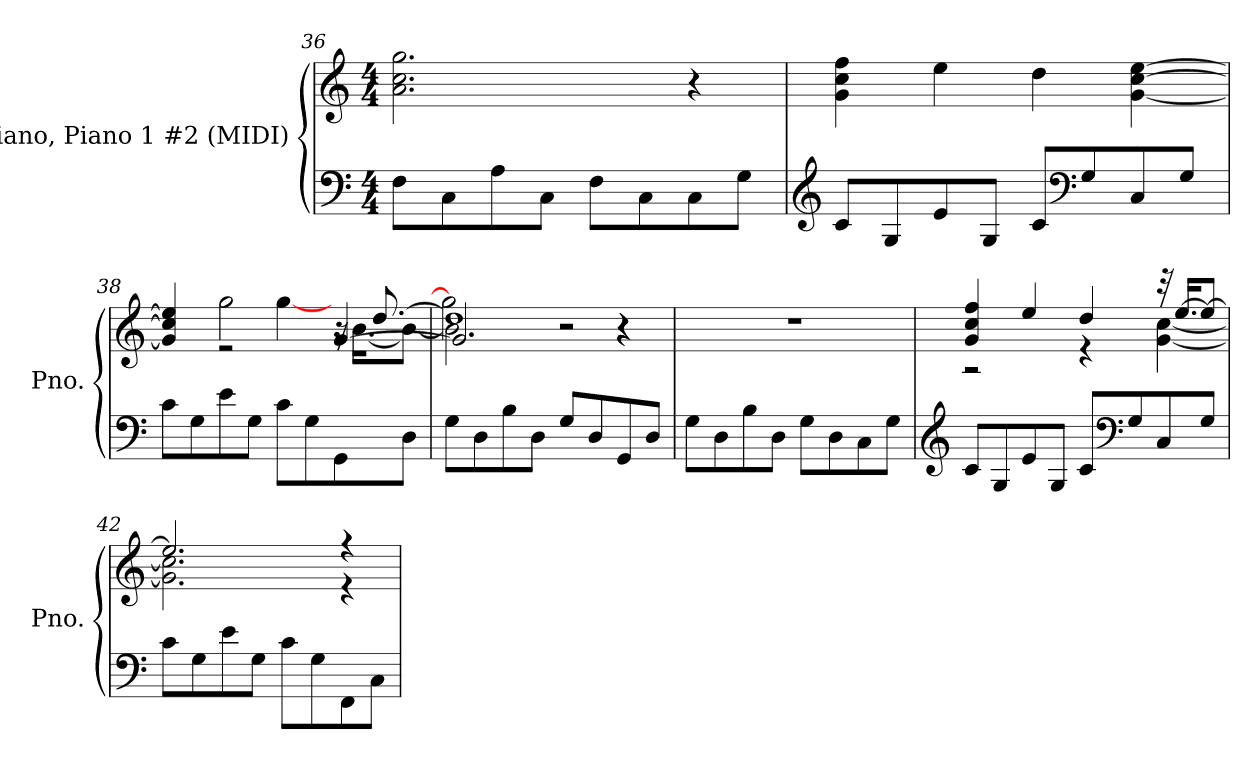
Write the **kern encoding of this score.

**kern	**kern
*part1	*part1
*staff2	*staff1
*I"Piano, Piano 1 #2 (MIDI)	*
*I'Pno.	*
*clefF4	*clefG2
*k[]	*k[]
*M4/4	*M4/4
=36	=36
8F\L	2.a\ 2.cc\ 2.gg\
8C\	.
8A\	.
8C\J	.
8F\L	.
8C\	.
8C\	4r
8G\J	.
!!LO:LB:g=z
=37	=37
*clefG2	*
8c/L	4g\ 4cc\ 4ff\
8G/	.
8e/	4ee\
8G/J	.
8c/L	4dd\
*clefF4	*
8G/	.
8C/	[4g\ [4cc\ [4ee\
8G/J	.
=38	=38
*	*^
*	*	*^
*	*	*	*^
8c\L	4g/] 4cc/] 4ee/]	4ryy	2.ryy	2ryy
8G\	.	.	.	.
8e\	2re	2gg\	.	.
8G\J	.	.	.	.
8c\L	.	.	.	[4gg\
8G\	.	.	.	.
8GG\	16r	32ryy	[4g/	4ryy
.	.	[16.b\KL	.	.
.	[8.dd/	.	.	.
8D\J	.	8b\J_	.	.
=39	=39	=39	=39	=39
8G\L	1dd]	2.b\]	2.g/]	2gg\]
8D\	.	.	.	.
8B\	.	.	.	.
8D\J	.	.	.	.
8G/L	.	.	.	2r
8D/	.	.	.	.
8GG/	.	4r	4r	.
8D/J	.	.	.	.
*	*v	*v	*v	*v
=40	=40
8G\L	1r
8D\	.
8B\	.
8D\J	.
8G\L	.
8D\	.
8C\	.
8G\J	.
!!LO:LB:g=z
=41	=41
*clefG2	*
*	*^
8c/L	4g/ 4cc/ 4ff/	2r
8G/	.	.
8e/	4ee/	.
8G/J	.	.
8c/L	4dd/	4r
*clefF4	*	*
8G/	.	.
8C/	32r	[4g\ [4cc\
.	[16.ee/KL	.
8G/J	8ee/J_	.
=42	=42	=42
8c\L	2.ee/]	2.g\] 2.cc\]
8G\	.	.
8e\	.	.
8G\J	.	.
8c\L	.	.
8G\	.	.
8FF\	4r	4r
8C\J	.	.
*	*v	*v
=	=
*-	*-
